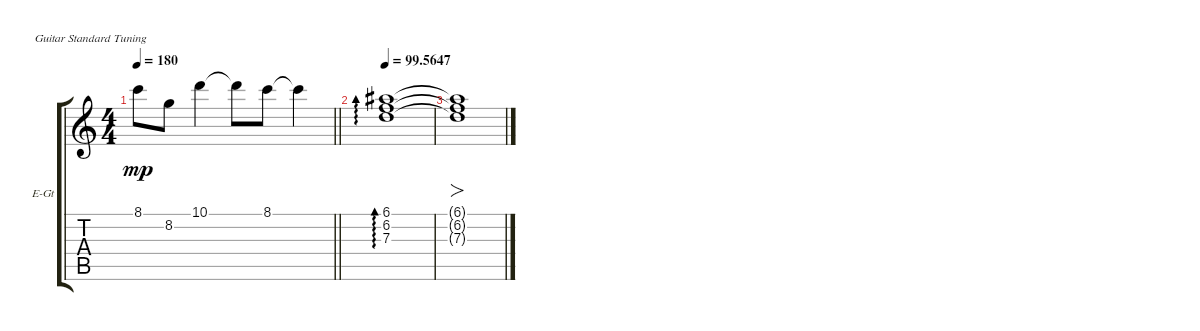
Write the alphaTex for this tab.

\defaultSystemsLayout 4
\bracketExtendMode groupsimilarinstruments
\firstSystemTrackNameOrientation horizontal
\otherSystemsTrackNameOrientation horizontal
\track ("Jonny - Electric Guitar Lead 2" "E-Gt") {instrument electricguitarclean}
\staff {score tabs}
\tuning (E4 B3 G3 D3 A2 E2)
\ts (4 4)
\tempo 180
\clef g2
\barLineRight lightlight
\ks c
8.1{t}.8{dy mp} 8.2.8 10.1.4 10.1{t}.8 8.1.8 8.1{t}.4 |
\tempo
99.5647 (6.1 6.2 7.3).1{ad 0} |
(6.1{t} 6.2{t} 7.3{t}).1{fo}
